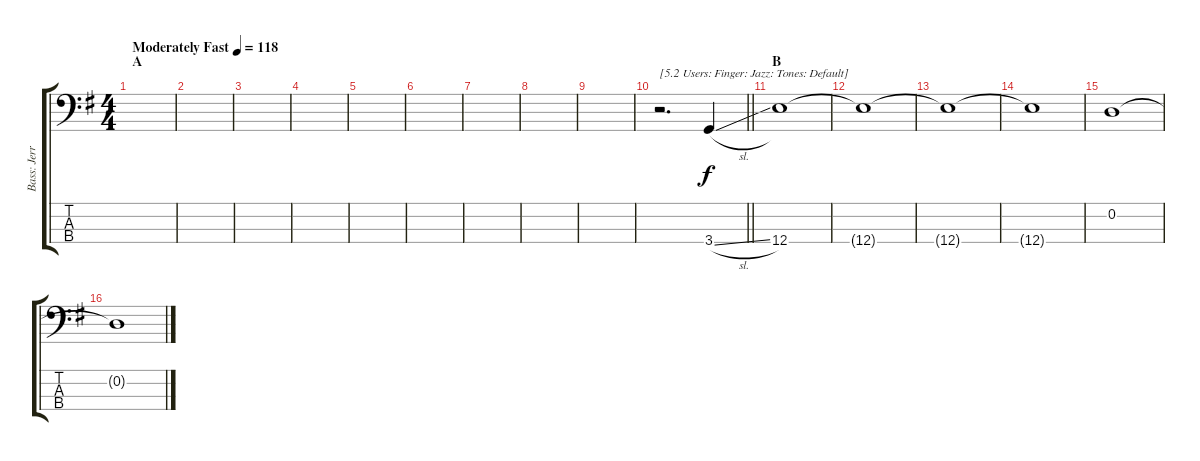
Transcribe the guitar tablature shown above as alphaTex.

\track ("Bass: Jerry" "Bass: Jerr") {instrument electricbassfinger}
\staff {score tabs}
\tuning (G2 D2 A1 E1) {hide}
\ts (4 4)
\section ("" "A")
\tempo (118 "Moderately Fast")
\clef f4
\ks g
|
|
|
|
|
|
|
|
|
\barLineRight lightlight
r.2{d txt "[5.2 Users: Finger: Jazz: Tones: Default]"} 3.4{sl}.4 |
\section ("" "B")
12.4.1 |
12.4{t}.1 |
12.4{t}.1 |
12.4{t}.1 |
0.2.1 |
0.2{t}.1
